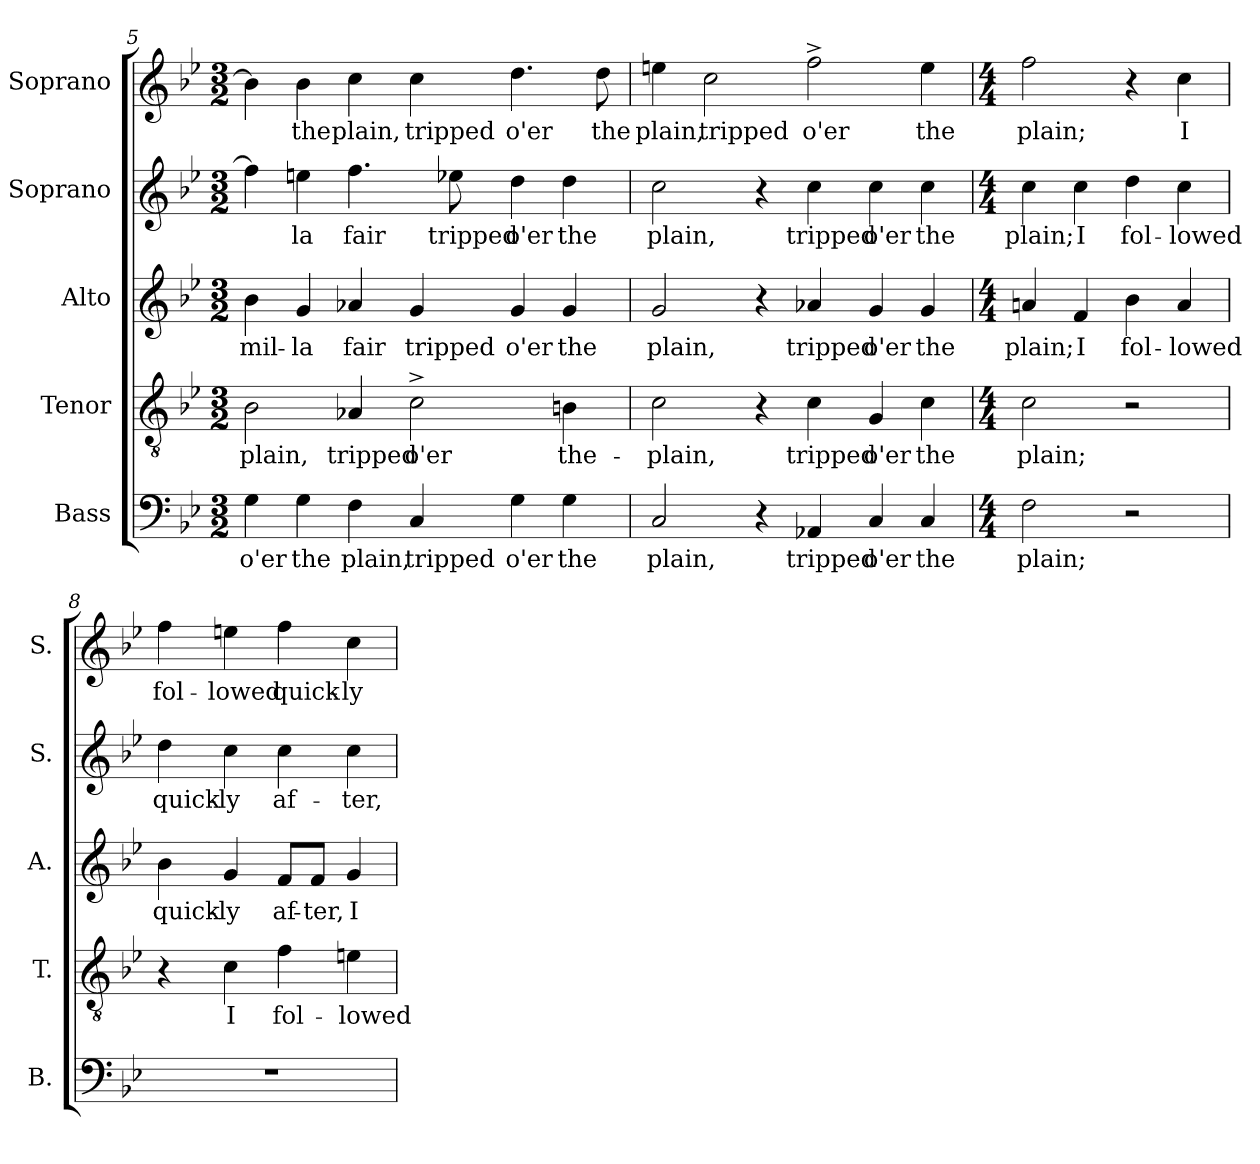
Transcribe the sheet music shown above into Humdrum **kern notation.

**kern	**text	**kern	**text	**kern	**text	**kern	**text	**kern	**text
*part5	*part5	*part4	*part4	*part3	*part3	*part2	*part2	*part1	*part1
*staff5	*staff5	*staff4	*staff4	*staff3	*staff3	*staff2	*staff2	*staff1	*staff1
*I"Bass	*	*I"Tenor	*	*I"Alto	*	*I"Soprano	*	*I"Soprano	*
*I'B.	*	*I'T.	*	*I'A.	*	*I'S.	*	*I'S.	*
!!LO:LB:g=z
*clefF4	*	*clefGv2	*	*clefG2	*	*clefG2	*	*clefG2	*
*	*	*ITrd7c12	*	*	*	*	*	*	*
*k[b-e-]	*	*k[b-e-]	*	*k[b-e-]	*	*k[b-e-]	*	*k[b-e-]	*
*B-:	*	*B-:	*	*B-:	*	*B-:	*	*B-:	*
*M3/2	*	*M3/2	*	*M3/2	*	*M3/2	*	*M3/2	*
=5	=5	=5	=5	=5	=5	=5	=5	=5	=5
!	!LO:LY:b:color=#000000	!	!	!	!	!	!	!	!
!	!	!	!LO:LY:b:color=#000000	!	!	!	!	!	!
!	!	!	!	!	!LO:LY:b:color=#000000	!	!	!	!
4Gi\	o'er	2BB-i\	plain,	4b-i\	-mil-	4ffi\]	.	4b-i\]	.
!	!LO:LY:b:color=#000000	!	!	!	!	!	!	!	!
!	!	!	!	!	!LO:LY:b:color=#000000	!	!	!	!
!	!	!	!	!	!	!	!LO:LY:b:color=#000000	!	!
!	!	!	!	!	!	!	!	!	!LO:LY:b:color=#000000
4Gi\	the	.	.	4gi/	-la	4eeni\	-la	4b-i\	the
!	!LO:LY:b:color=#000000	!	!	!	!	!	!	!	!
!	!	!	!LO:LY:b:color=#000000	!	!	!	!	!	!
!	!	!	!	!	!LO:LY:b:color=#000000	!	!	!	!
!	!	!	!	!	!	!	!LO:LY:b:color=#000000	!	!
!	!	!	!	!	!	!	!	!	!LO:LY:b:color=#000000
4Fi\	plain,	4AA-Xi/	tripped	4a-Xi/	fair	4.ffi\	fair	4cci\	plain,
!	!LO:LY:b:color=#000000	!	!	!	!	!	!	!	!
!	!	!	!LO:LY:b:color=#000000	!	!	!	!	!	!
!	!	!	!	!	!LO:LY:b:color=#000000	!	!	!	!
!	!	!	!	!	!	!	!	!	!LO:LY:b:color=#000000
4Ci/	tripped	2C^i\	o'er	4gi/	tripped	.	.	4cci\	tripped
!	!	!	!	!	!	!	!LO:LY:b:color=#000000	!	!
.	.	.	.	.	.	8ee-Xi\	tripped	.	.
!	!LO:LY:b:color=#000000	!	!	!	!	!	!	!	!
!	!	!	!	!	!LO:LY:b:color=#000000	!	!	!	!
!	!	!	!	!	!	!	!LO:LY:b:color=#000000	!	!
!	!	!	!	!	!	!	!	!	!LO:LY:b:color=#000000
4Gi\	o'er	.	.	4gi/	o'er	4ddi\	o'er	4.ddi\	o'er
!	!LO:LY:b:color=#000000	!	!	!	!	!	!	!	!
!	!	!	!LO:LY:b:color=#000000	!	!	!	!	!	!
!	!	!	!	!	!LO:LY:b:color=#000000	!	!	!	!
!	!	!	!	!	!	!	!LO:LY:b:color=#000000	!	!
4Gi\	the	4BBni\	the-	4gi/	the	4ddi\	the	.	.
!	!	!	!	!	!	!	!	!	!LO:LY:b:color=#000000
.	.	.	.	.	.	.	.	8ddi\	the
=6	=6	=6	=6	=6	=6	=6	=6	=6	=6
!	!LO:LY:b:color=#000000	!	!	!	!	!	!	!	!
!	!	!	!LO:LY:b:color=#000000	!	!	!	!	!	!
!	!	!	!	!	!LO:LY:b:color=#000000	!	!	!	!
!	!	!	!	!	!	!	!LO:LY:b:color=#000000	!	!
!	!	!	!	!	!	!	!	!	!LO:LY:b:color=#000000
2Ci/	plain,	2Ci\	-plain,	2gi/	plain,	2cci\	plain,	4eeni\	plain,
!	!	!	!	!	!	!	!	!	!LO:LY:b:color=#000000
.	.	.	.	.	.	.	.	2cci\	tripped
4r	.	4r	.	4r	.	4r	.	.	.
!	!LO:LY:b:color=#000000	!	!	!	!	!	!	!	!
!	!	!	!LO:LY:b:color=#000000	!	!	!	!	!	!
!	!	!	!	!	!LO:LY:b:color=#000000	!	!	!	!
!	!	!	!	!	!	!	!LO:LY:b:color=#000000	!	!
!	!	!	!	!	!	!	!	!	!LO:LY:b:color=#000000
4AA-Xi/	tripped	4Ci\	tripped	4a-Xi/	tripped	4cci\	tripped	2ff^i\	o'er
!	!LO:LY:b:color=#000000	!	!	!	!	!	!	!	!
!	!	!	!LO:LY:b:color=#000000	!	!	!	!	!	!
!	!	!	!	!	!LO:LY:b:color=#000000	!	!	!	!
!	!	!	!	!	!	!	!LO:LY:b:color=#000000	!	!
4Ci/	o'er	4GGi/	o'er	4gi/	o'er	4cci\	o'er	.	.
!	!LO:LY:b:color=#000000	!	!	!	!	!	!	!	!
!	!	!	!LO:LY:b:color=#000000	!	!	!	!	!	!
!	!	!	!	!	!LO:LY:b:color=#000000	!	!	!	!
!	!	!	!	!	!	!	!LO:LY:b:color=#000000	!	!
!	!	!	!	!	!	!	!	!	!LO:LY:b:color=#000000
4Ci/	the	4Ci\	the	4gi/	the	4cci\	the	4eei\	the
=7	=7	=7	=7	=7	=7	=7	=7	=7	=7
*M4/4	*	*M4/4	*	*M4/4	*	*M4/4	*	*M4/4	*
!	!LO:LY:b:color=#000000	!	!	!	!	!	!	!	!
!	!	!	!LO:LY:b:color=#000000	!	!	!	!	!	!
!	!	!	!	!	!LO:LY:b:color=#000000	!	!	!	!
!	!	!	!	!	!	!	!LO:LY:b:color=#000000	!	!
!	!	!	!	!	!	!	!	!	!LO:LY:b:color=#000000
2Fi\	plain;	2Ci\	plain;	4ani/	plain;	4cci\	plain;	2ffi\	plain;
!	!	!	!	!	!LO:LY:b:color=#000000	!	!	!	!
!	!	!	!	!	!	!	!LO:LY:b:color=#000000	!	!
.	.	.	.	4fi/	I	4cci\	I	.	.
!	!	!	!	!	!LO:LY:b:color=#000000	!	!	!	!
!	!	!	!	!	!	!	!LO:LY:b:color=#000000	!	!
2r	.	2r	.	4b-i\	fol-	4ddi\	fol-	4r	.
!	!	!	!	!	!LO:LY:b:color=#000000	!	!	!	!
!	!	!	!	!	!	!	!LO:LY:b:color=#000000	!	!
!	!	!	!	!	!	!	!	!	!LO:LY:b:color=#000000
.	.	.	.	4ai/	-lowed	4cci\	-lowed	4cci\	I
=8	=8	=8	=8	=8	=8	=8	=8	=8	=8
!	!	!	!	!	!LO:LY:b:color=#000000	!	!	!	!
!	!	!	!	!	!	!	!LO:LY:b:color=#000000	!	!
!	!	!	!	!	!	!	!	!	!LO:LY:b:color=#000000
1r	.	4r	.	4b-i\	quick-	4ddi\	quick-	4ffi\	fol-
!	!	!	!LO:LY:b:color=#000000	!	!	!	!	!	!
!	!	!	!	!	!LO:LY:b:color=#000000	!	!	!	!
!	!	!	!	!	!	!	!LO:LY:b:color=#000000	!	!
!	!	!	!	!	!	!	!	!	!LO:LY:b:color=#000000
.	.	4Ci\	I	4gi/	-ly	4cci\	-ly	4eeni\	-lowed
!	!	!	!LO:LY:b:color=#000000	!	!	!	!	!	!
!	!	!	!	!	!LO:LY:b:color=#000000	!	!	!	!
!	!	!	!	!	!	!	!LO:LY:b:color=#000000	!	!
!	!	!	!	!	!	!	!	!	!LO:LY:b:color=#000000
.	.	4Fi\	fol-	8fi/L	af-	4cci\	af-	4ffi\	quick-
!	!	!	!	!	!LO:LY:b:color=#000000	!	!	!	!
.	.	.	.	8fi/J	-ter,	.	.	.	.
!	!	!	!LO:LY:b:color=#000000	!	!	!	!	!	!
!	!	!	!	!	!LO:LY:b:color=#000000	!	!	!	!
!	!	!	!	!	!	!	!LO:LY:b:color=#000000	!	!
!	!	!	!	!	!	!	!	!	!LO:LY:b:color=#000000
.	.	4Eni\	-lowed	4gi/	I	4cci\	-ter,	4cci\	-ly
=	=	=	=	=	=	=	=	=	=
*-	*-	*-	*-	*-	*-	*-	*-	*-	*-
